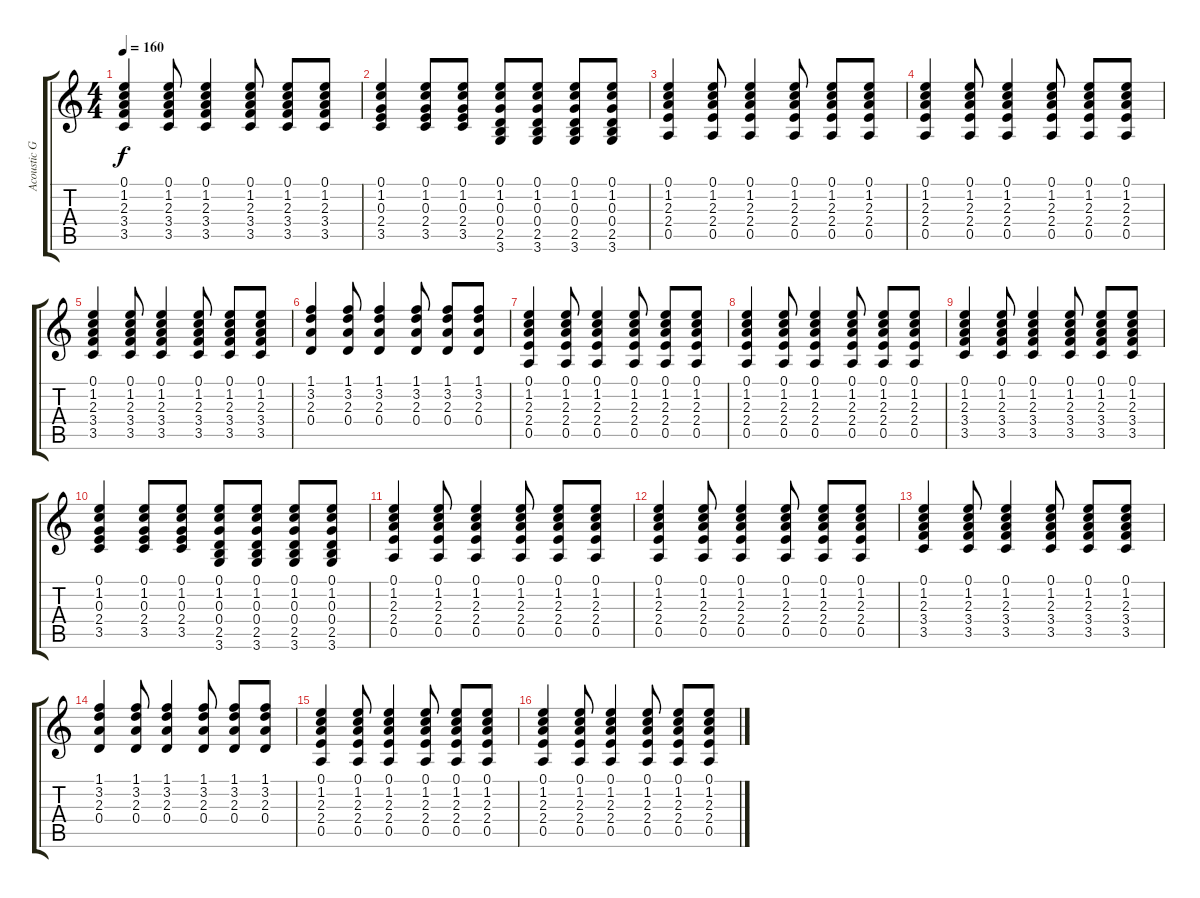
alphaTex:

\track ("Acoustic Guitar (Right)" "Acoustic G") {instrument acousticguitarsteel}
\staff {score tabs}
\tuning (E4 B3 G3 D3 A2 E2) {hide}
\ts (4 4)
\tempo 160
\clef g2
\ks c
(0.1 1.2 2.3 3.4 3.5).4{dy f} (0.1 1.2 2.3 3.4 3.5).8 (0.1 1.2 2.3 3.4 3.5).4 (0.1 1.2 2.3 3.4 3.5).8 (0.1 1.2 2.3 3.4 3.5).8 (0.1 1.2 2.3 3.4 3.5).8 |
(0.1 1.2 0.3 2.4 3.5).4 (0.1 1.2 0.3 2.4 3.5).8 (0.1 1.2 0.3 2.4 3.5).8 (0.1 1.2 0.3 0.4 2.5 3.6).8 (0.1 1.2 0.3 0.4 2.5 3.6).8 (0.1 1.2 0.3 0.4 2.5 3.6).8 (0.1 1.2 0.3 0.4 2.5 3.6).8 |
(0.1 1.2 2.3 2.4 0.5).4 (0.1 1.2 2.3 2.4 0.5).8 (0.1 1.2 2.3 2.4 0.5).4 (0.1 1.2 2.3 2.4 0.5).8 (0.1 1.2 2.3 2.4 0.5).8 (0.1 1.2 2.3 2.4 0.5).8 |
(0.1 1.2 2.3 2.4 0.5).4 (0.1 1.2 2.3 2.4 0.5).8 (0.1 1.2 2.3 2.4 0.5).4 (0.1 1.2 2.3 2.4 0.5).8 (0.1 1.2 2.3 2.4 0.5).8 (0.1 1.2 2.3 2.4 0.5).8 |
(0.1 1.2 2.3 3.4 3.5).4 (0.1 1.2 2.3 3.4 3.5).8 (0.1 1.2 2.3 3.4 3.5).4 (0.1 1.2 2.3 3.4 3.5).8 (0.1 1.2 2.3 3.4 3.5).8 (0.1 1.2 2.3 3.4 3.5).8 |
(1.1 3.2 2.3 0.4).4 (1.1 3.2 2.3 0.4).8 (1.1 3.2 2.3 0.4).4 (1.1 3.2 2.3 0.4).8 (1.1 3.2 2.3 0.4).8 (1.1 3.2 2.3 0.4).8 |
(0.1 1.2 2.3 2.4 0.5).4 (0.1 1.2 2.3 2.4 0.5).8 (0.1 1.2 2.3 2.4 0.5).4 (0.1 1.2 2.3 2.4 0.5).8 (0.1 1.2 2.3 2.4 0.5).8 (0.1 1.2 2.3 2.4 0.5).8 |
(0.1 1.2 2.3 2.4 0.5).4 (0.1 1.2 2.3 2.4 0.5).8 (0.1 1.2 2.3 2.4 0.5).4 (0.1 1.2 2.3 2.4 0.5).8 (0.1 1.2 2.3 2.4 0.5).8 (0.1 1.2 2.3 2.4 0.5).8 |
(0.1 1.2 2.3 3.4 3.5).4 (0.1 1.2 2.3 3.4 3.5).8 (0.1 1.2 2.3 3.4 3.5).4 (0.1 1.2 2.3 3.4 3.5).8 (0.1 1.2 2.3 3.4 3.5).8 (0.1 1.2 2.3 3.4 3.5).8 |
(0.1 1.2 0.3 2.4 3.5).4 (0.1 1.2 0.3 2.4 3.5).8 (0.1 1.2 0.3 2.4 3.5).8 (0.1 1.2 0.3 0.4 2.5 3.6).8 (0.1 1.2 0.3 0.4 2.5 3.6).8 (0.1 1.2 0.3 0.4 2.5 3.6).8 (0.1 1.2 0.3 0.4 2.5 3.6).8 |
(0.1 1.2 2.3 2.4 0.5).4 (0.1 1.2 2.3 2.4 0.5).8 (0.1 1.2 2.3 2.4 0.5).4 (0.1 1.2 2.3 2.4 0.5).8 (0.1 1.2 2.3 2.4 0.5).8 (0.1 1.2 2.3 2.4 0.5).8 |
(0.1 1.2 2.3 2.4 0.5).4 (0.1 1.2 2.3 2.4 0.5).8 (0.1 1.2 2.3 2.4 0.5).4 (0.1 1.2 2.3 2.4 0.5).8 (0.1 1.2 2.3 2.4 0.5).8 (0.1 1.2 2.3 2.4 0.5).8 |
(0.1 1.2 2.3 3.4 3.5).4 (0.1 1.2 2.3 3.4 3.5).8 (0.1 1.2 2.3 3.4 3.5).4 (0.1 1.2 2.3 3.4 3.5).8 (0.1 1.2 2.3 3.4 3.5).8 (0.1 1.2 2.3 3.4 3.5).8 |
(1.1 3.2 2.3 0.4).4 (1.1 3.2 2.3 0.4).8 (1.1 3.2 2.3 0.4).4 (1.1 3.2 2.3 0.4).8 (1.1 3.2 2.3 0.4).8 (1.1 3.2 2.3 0.4).8 |
(0.1 1.2 2.3 2.4 0.5).4 (0.1 1.2 2.3 2.4 0.5).8 (0.1 1.2 2.3 2.4 0.5).4 (0.1 1.2 2.3 2.4 0.5).8 (0.1 1.2 2.3 2.4 0.5).8 (0.1 1.2 2.3 2.4 0.5).8 |
(0.1 1.2 2.3 2.4 0.5).4 (0.1 1.2 2.3 2.4 0.5).8 (0.1 1.2 2.3 2.4 0.5).4 (0.1 1.2 2.3 2.4 0.5).8 (0.1 1.2 2.3 2.4 0.5).8 (0.1 1.2 2.3 2.4 0.5).8
